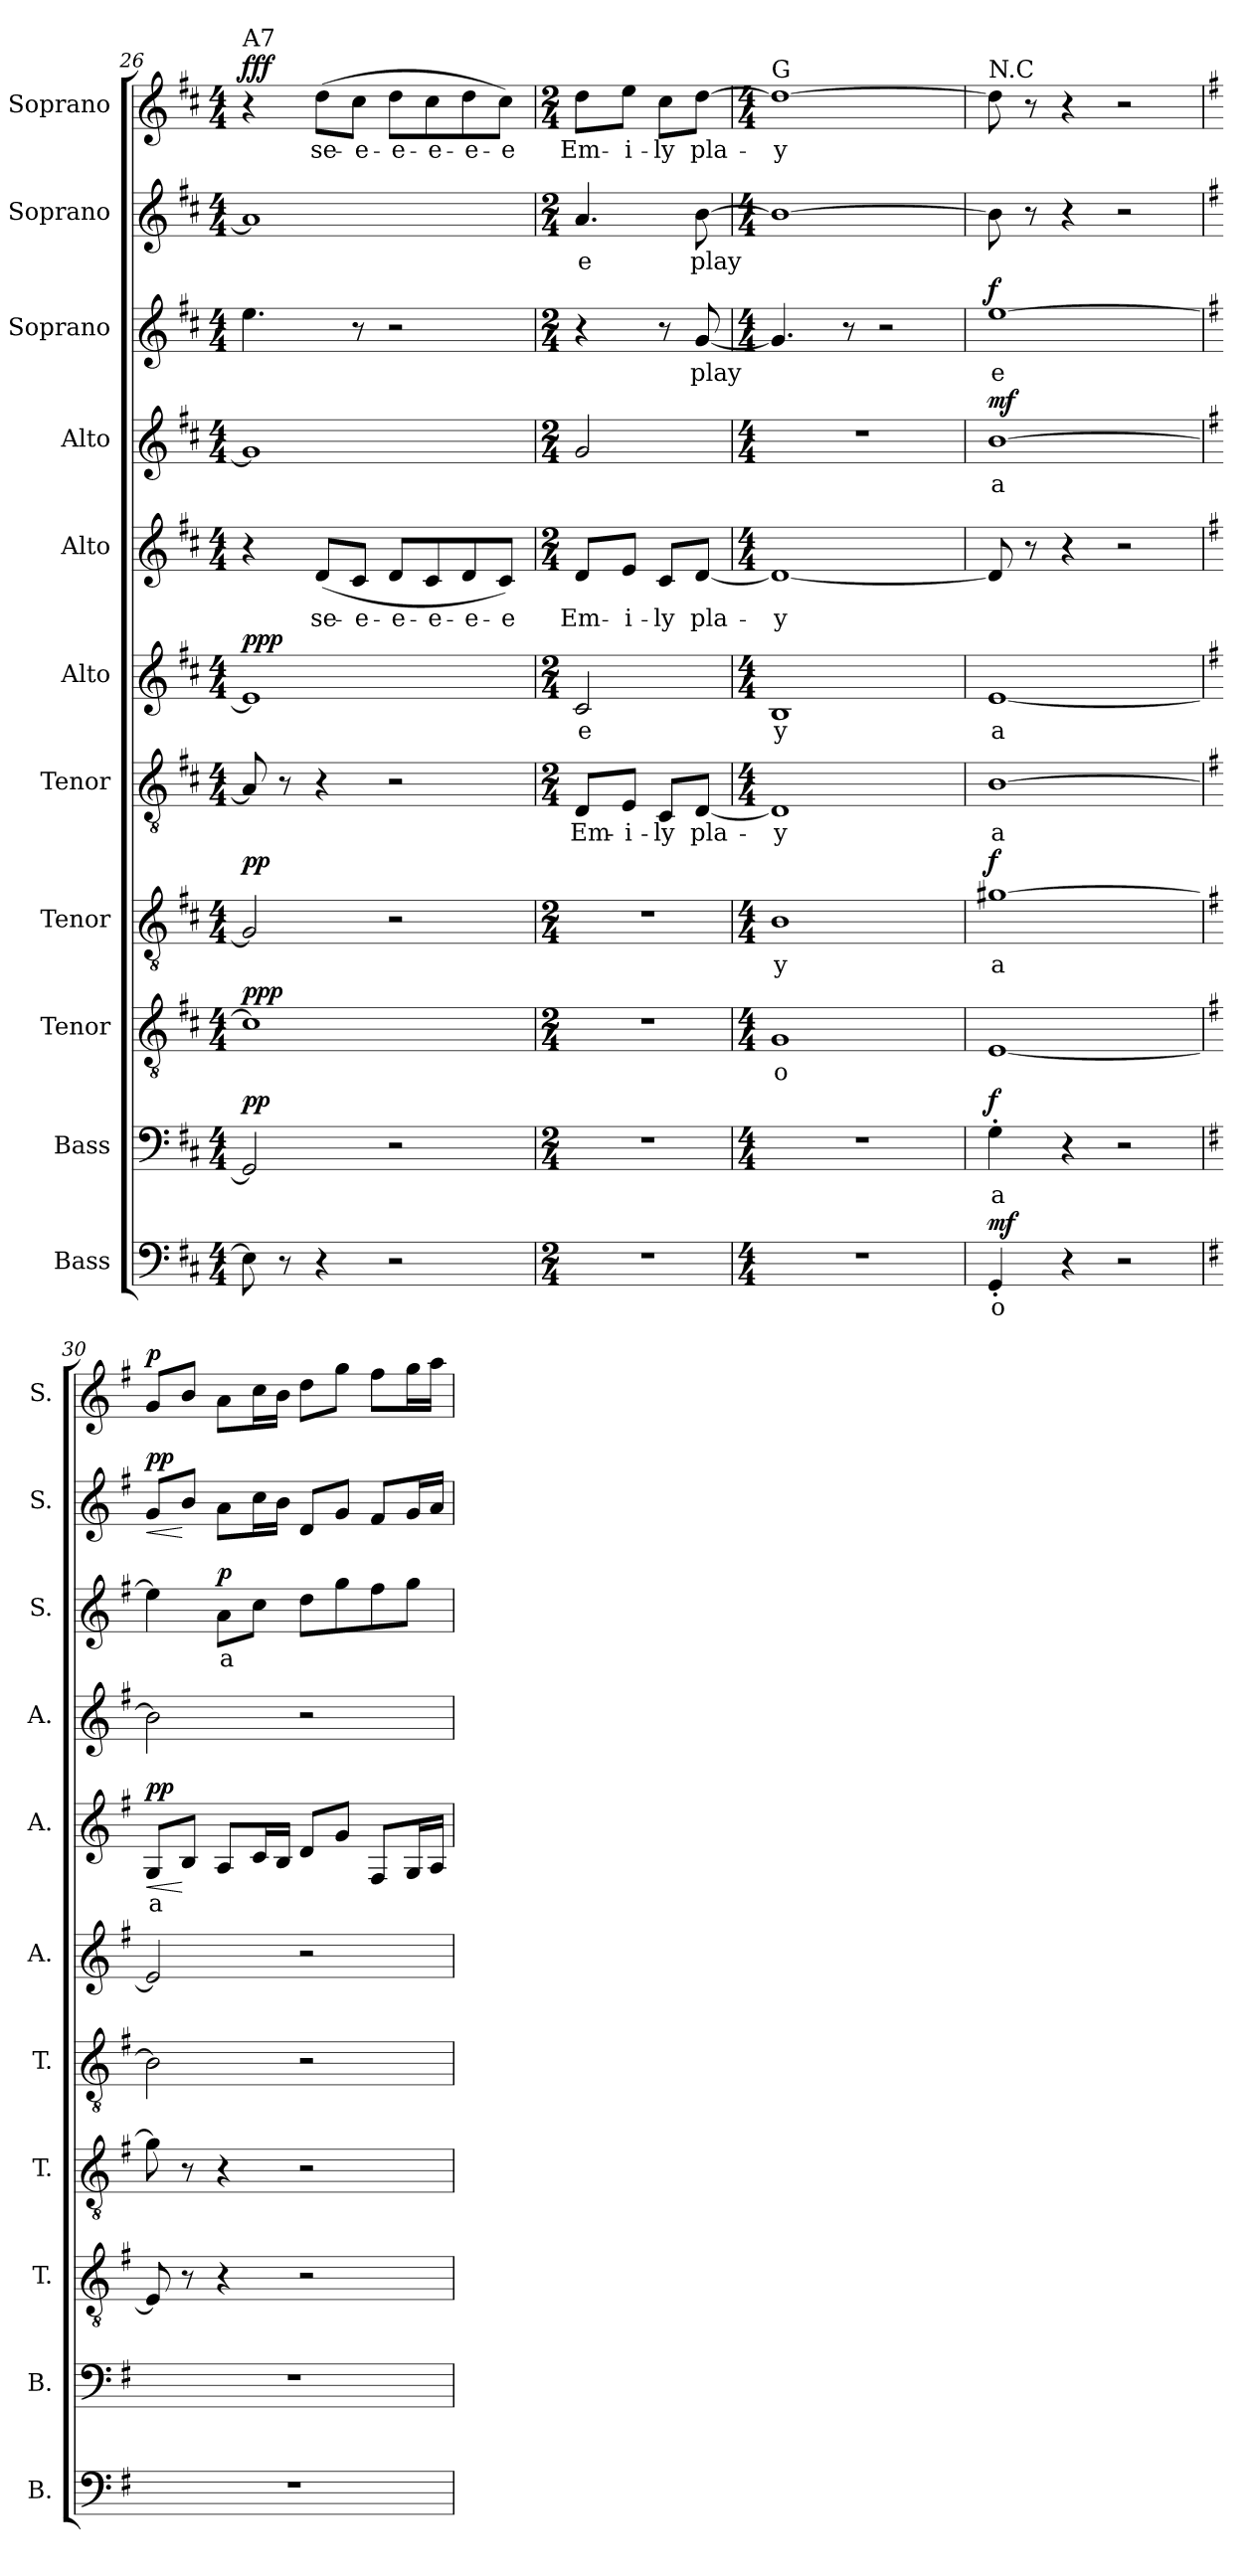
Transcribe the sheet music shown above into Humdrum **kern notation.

**kern	**text	**dynam	**kern	**text	**dynam	**kern	**text	**dynam	**kern	**text	**dynam	**kern	**text	**kern	**text	**dynam	**kern	**text	**dynam	**kern	**text	**dynam	**kern	**text	**dynam	**kern	**text	**dynam	**kern	**text	**dynam
*part11	*part11	*part11	*part10	*part10	*part10	*part9	*part9	*part9	*part8	*part8	*part8	*part7	*part7	*part6	*part6	*part6	*part5	*part5	*part5	*part4	*part4	*part4	*part3	*part3	*part3	*part2	*part2	*part2	*part1	*part1	*part1
*staff11	*staff11	*staff11	*staff10	*staff10	*staff10	*staff9	*staff9	*staff9	*staff8	*staff8	*staff8	*staff7	*staff7	*staff6	*staff6	*staff6	*staff5	*staff5	*staff5	*staff4	*staff4	*staff4	*staff3	*staff3	*staff3	*staff2	*staff2	*staff2	*staff1	*staff1	*staff1
*I"Bass	*	*	*I"Bass	*	*	*I"Tenor	*	*	*I"Tenor	*	*	*I"Tenor	*	*I"Alto	*	*	*I"Alto	*	*	*I"Alto	*	*	*I"Soprano	*	*	*I"Soprano	*	*	*I"Soprano	*	*
*I'B.	*	*	*I'B.	*	*	*I'T.	*	*	*I'T.	*	*	*I'T.	*	*I'A.	*	*	*I'A.	*	*	*I'A.	*	*	*I'S.	*	*	*I'S.	*	*	*I'S.	*	*
*clefF4	*	*	*clefF4	*	*	*clefGv2	*	*	*clefGv2	*	*	*clefGv2	*	*clefG2	*	*	*clefG2	*	*	*clefG2	*	*	*clefG2	*	*	*clefG2	*	*	*clefG2	*	*
*k[f#c#]	*	*	*k[f#c#]	*	*	*k[f#c#]	*	*	*k[f#c#]	*	*	*k[f#c#]	*	*k[f#c#]	*	*	*k[f#c#]	*	*	*k[f#c#]	*	*	*k[f#c#]	*	*	*k[f#c#]	*	*	*k[f#c#]	*	*
*M4/4	*	*	*M4/4	*	*	*M4/4	*	*	*M4/4	*	*	*M4/4	*	*M4/4	*	*	*M4/4	*	*	*M4/4	*	*	*M4/4	*	*	*M4/4	*	*	*M4/4	*	*
=26	=26	=26	=26	=26	=26	=26	=26	=26	=26	=26	=26	=26	=26	=26	=26	=26	=26	=26	=26	=26	=26	=26	=26	=26	=26	=26	=26	=26	=26	=26	=26
!	!	!	!	!	!	!	!	!	!	!	!	!	!	!	!	!	!	!	!	!	!	!	!	!	!	!	!	!	!LO:TX:a:t=A7	!	!
!	!	!	!	!	!LO:DY:b	!	!	!LO:DY:b	!	!	!LO:DY:b	!	!	!	!	!LO:DY:b	!	!	!	!	!	!	!	!	!	!	!	!	!	!	!LO:DY:b
8E\]	.	.	2GG/]	.	pp	1c#]	.	ppp	2G/]	.	pp	8A/]	.	1e]	.	ppp	4r	.	.	1g]	.	.	4.ee\	.	.	1a]	.	.	4r	.	fff
8r	.	.	.	.	.	.	.	.	.	.	.	8r	.	.	.	.	.	.	.	.	.	.	.	.	.	.	.	.	.	.	.
!	!	!	!	!	!	!	!	!	!	!	!	!	!	!	!	!	!	!LO:LY:b	!	!	!	!	!	!	!	!	!	!	!	!LO:LY:b	!
4r	.	.	.	.	.	.	.	.	.	.	.	4r	.	.	.	.	(<8d/L	se-	.	.	.	.	.	.	.	.	.	.	(>8dd\L	se-	.
!	!	!	!	!	!	!	!	!	!	!	!	!	!	!	!	!	!	!LO:LY:b	!	!	!	!	!	!	!	!	!	!	!	!LO:LY:b	!
.	.	.	.	.	.	.	.	.	.	.	.	.	.	.	.	.	8c#/J	-e-	.	.	.	.	8r	.	.	.	.	.	8cc#\J	-e-	.
!	!	!	!	!	!	!	!	!	!	!	!	!	!	!	!	!	!	!LO:LY:b	!	!	!	!	!	!	!	!	!	!	!	!LO:LY:b	!
2r	.	.	2r	.	.	.	.	.	2r	.	.	2r	.	.	.	.	8d/L	-e-	.	.	.	.	2r	.	.	.	.	.	8dd\L	-e-	.
!	!	!	!	!	!	!	!	!	!	!	!	!	!	!	!	!	!	!LO:LY:b	!	!	!	!	!	!	!	!	!	!	!	!LO:LY:b	!
.	.	.	.	.	.	.	.	.	.	.	.	.	.	.	.	.	8c#/	-e-	.	.	.	.	.	.	.	.	.	.	8cc#\	-e-	.
!	!	!	!	!	!	!	!	!	!	!	!	!	!	!	!	!	!	!LO:LY:b	!	!	!	!	!	!	!	!	!	!	!	!LO:LY:b	!
.	.	.	.	.	.	.	.	.	.	.	.	.	.	.	.	.	8d/	-e-	.	.	.	.	.	.	.	.	.	.	8dd\	-e-	.
!	!	!	!	!	!	!	!	!	!	!	!	!	!	!	!	!	!	!LO:LY:b	!	!	!	!	!	!	!	!	!	!	!	!LO:LY:b	!
.	.	.	.	.	.	.	.	.	.	.	.	.	.	.	.	.	8c#/J)	-e	.	.	.	.	.	.	.	.	.	.	8cc#\J)	-e	.
!!LO:PB:g=z
=27	=27	=27	=27	=27	=27	=27	=27	=27	=27	=27	=27	=27	=27	=27	=27	=27	=27	=27	=27	=27	=27	=27	=27	=27	=27	=27	=27	=27	=27	=27	=27
*M2/4	*	*	*M2/4	*	*	*M2/4	*	*	*M2/4	*	*	*M2/4	*	*M2/4	*	*	*M2/4	*	*	*M2/4	*	*	*M2/4	*	*	*M2/4	*	*	*M2/4	*	*
!	!	!	!	!	!	!	!	!	!	!	!	!	!LO:LY:b	!	!LO:LY:b	!	!	!LO:LY:b	!	!	!	!	!	!	!	!	!LO:LY:b	!	!	!LO:LY:b	!
2r	.	.	2r	.	.	2r	.	.	2r	.	.	8D/L	Em-	2c#/	e	.	8d/L	Em-	.	2g/	.	.	4r	.	.	4.a/	e	.	8dd\L	Em-	.
!	!	!	!	!	!	!	!	!	!	!	!	!	!LO:LY:b	!	!	!	!	!LO:LY:b	!	!	!	!	!	!	!	!	!	!	!	!LO:LY:b	!
.	.	.	.	.	.	.	.	.	.	.	.	8E/J	-i-	.	.	.	8e/J	-i-	.	.	.	.	.	.	.	.	.	.	8ee\J	-i-	.
!	!	!	!	!	!	!	!	!	!	!	!	!	!LO:LY:b	!	!	!	!	!LO:LY:b	!	!	!	!	!	!	!	!	!	!	!	!LO:LY:b	!
.	.	.	.	.	.	.	.	.	.	.	.	8C#/L	-ly	.	.	.	8c#/L	-ly	.	.	.	.	8r	.	.	.	.	.	8cc#\L	-ly	.
!	!	!	!	!	!	!	!	!	!	!	!	!	!LO:LY:b	!	!	!	!	!LO:LY:b	!	!	!	!	!	!LO:LY:b	!	!	!LO:LY:b	!	!	!LO:LY:b	!
.	.	.	.	.	.	.	.	.	.	.	.	[8D/J	pla-	.	.	.	[8d/J	pla-	.	.	.	.	[8g/	play	.	[8b\	play	.	[8dd\J	pla-	.
=28	=28	=28	=28	=28	=28	=28	=28	=28	=28	=28	=28	=28	=28	=28	=28	=28	=28	=28	=28	=28	=28	=28	=28	=28	=28	=28	=28	=28	=28	=28	=28
*M4/4	*	*	*M4/4	*	*	*M4/4	*	*	*M4/4	*	*	*M4/4	*	*M4/4	*	*	*M4/4	*	*	*M4/4	*	*	*M4/4	*	*	*M4/4	*	*	*M4/4	*	*
!	!	!	!	!	!	!	!	!	!	!	!	!	!	!	!	!	!	!	!	!	!	!	!	!	!	!	!	!	!LO:TX:a:t=G	!	!
!	!	!	!	!	!	!	!LO:LY:b	!	!	!LO:LY:b	!	!	!LO:LY:b	!	!LO:LY:b	!	!	!LO:LY:b	!	!	!	!	!	!	!	!	!	!	!	!LO:LY:b	!
1r	.	.	1r	.	.	1G	o	.	1B	y	.	1D]	-y	1B	y	.	1d_	-y	.	1r	.	.	4.g/]	.	.	1b_	.	.	1dd_	-y	.
.	.	.	.	.	.	.	.	.	.	.	.	.	.	.	.	.	.	.	.	.	.	.	8r	.	.	.	.	.	.	.	.
.	.	.	.	.	.	.	.	.	.	.	.	.	.	.	.	.	.	.	.	.	.	.	2r	.	.	.	.	.	.	.	.
=29	=29	=29	=29	=29	=29	=29	=29	=29	=29	=29	=29	=29	=29	=29	=29	=29	=29	=29	=29	=29	=29	=29	=29	=29	=29	=29	=29	=29	=29	=29	=29
!	!	!	!	!	!	!	!	!	!	!	!	!	!	!	!	!	!	!	!	!	!	!	!	!	!	!	!	!	!LO:TX:a:t=N.C	!	!
!	!LO:LY:b	!LO:DY:b	!	!LO:LY:b	!LO:DY:b	!	!	!	!	!LO:LY:b	!LO:DY:b	!	!LO:LY:b	!	!LO:LY:b	!	!	!	!	!	!LO:LY:b	!LO:DY:b	!	!LO:LY:b	!LO:DY:b	!	!	!	!	!	!
4GG'/	o	mf	4G'\	a	f	[1E	.	.	[1g#X	a	f	[1B	a	[1e	a	.	8d/]	.	.	[1b	a	mf	[1ee	e	f	8b\]	.	.	8dd\]	.	.
.	.	.	.	.	.	.	.	.	.	.	.	.	.	.	.	.	8r	.	.	.	.	.	.	.	.	8r	.	.	8r	.	.
4r	.	.	4r	.	.	.	.	.	.	.	.	.	.	.	.	.	4r	.	.	.	.	.	.	.	.	4r	.	.	4r	.	.
2r	.	.	2r	.	.	.	.	.	.	.	.	.	.	.	.	.	2r	.	.	.	.	.	.	.	.	2r	.	.	2r	.	.
=30	=30	=30	=30	=30	=30	=30	=30	=30	=30	=30	=30	=30	=30	=30	=30	=30	=30	=30	=30	=30	=30	=30	=30	=30	=30	=30	=30	=30	=30	=30	=30
*k[f#]	*	*	*k[f#]	*	*	*k[f#]	*	*	*k[f#]	*	*	*k[f#]	*	*k[f#]	*	*	*k[f#]	*	*	*k[f#]	*	*	*k[f#]	*	*	*k[f#]	*	*	*k[f#]	*	*
*	*	*	*	*	*	*	*	*	*	*	*	*	*	*	*	*	*	*	*	*	*	*	*	*	*	*	*	*	*MM100	*	*
!	!	!	!	!	!	!	!	!	!	!	!	!	!	!	!	!	!	!LO:LY:b	!LO:HP:b	!	!	!	!	!	!	!	!	!LO:HP:b	!	!	!
!	!	!	!	!	!	!	!	!	!	!	!	!	!	!	!	!	!	!	!LO:DY:n=1:b	!	!	!	!	!	!	!	!	!LO:DY:n=1:b	!	!	!LO:DY:b
1r	.	.	1r	.	.	8E/]	.	.	8g#\]	.	.	2B\]	.	2e/]	.	.	8G/L	a	< pp	2b\]	.	.	4ee\]	.	.	8g/L	.	< pp	8g/L	.	p
.	.	.	.	.	.	8r	.	.	8r	.	.	.	.	.	.	.	8B/J	.	[	.	.	.	.	.	.	8b/J	.	[	8b/J	.	.
!	!	!	!	!	!	!	!	!	!	!	!	!	!	!	!	!	!	!	!	!	!	!	!	!LO:LY:b	!LO:DY:b	!	!	!	!	!	!
.	.	.	.	.	.	4r	.	.	4r	.	.	.	.	.	.	.	8A/L	.	.	.	.	.	8a\L	a	p	8a\L	.	.	8a\L	.	.
.	.	.	.	.	.	.	.	.	.	.	.	.	.	.	.	.	16c/L	.	.	.	.	.	8cc\J	.	.	16cc\L	.	.	16cc\L	.	.
.	.	.	.	.	.	.	.	.	.	.	.	.	.	.	.	.	16B/JJ	.	.	.	.	.	.	.	.	16b\JJ	.	.	16b\JJ	.	.
.	.	.	.	.	.	2r	.	.	2r	.	.	2r	.	2r	.	.	8d/L	.	.	2r	.	.	8dd\L	.	.	8d/L	.	.	8dd\L	.	.
.	.	.	.	.	.	.	.	.	.	.	.	.	.	.	.	.	8g/J	.	.	.	.	.	8gg\	.	.	8g/J	.	.	8gg\J	.	.
.	.	.	.	.	.	.	.	.	.	.	.	.	.	.	.	.	8F#/L	.	.	.	.	.	8ff#\	.	.	8f#/L	.	.	8ff#\L	.	.
.	.	.	.	.	.	.	.	.	.	.	.	.	.	.	.	.	16G/L	.	.	.	.	.	8gg\J	.	.	16g/L	.	.	16gg\L	.	.
.	.	.	.	.	.	.	.	.	.	.	.	.	.	.	.	.	16A/JJ	.	.	.	.	.	.	.	.	16a/JJ	.	.	16aa\JJ	.	.
=	=	=	=	=	=	=	=	=	=	=	=	=	=	=	=	=	=	=	=	=	=	=	=	=	=	=	=	=	=	=	=
*-	*-	*-	*-	*-	*-	*-	*-	*-	*-	*-	*-	*-	*-	*-	*-	*-	*-	*-	*-	*-	*-	*-	*-	*-	*-	*-	*-	*-	*-	*-	*-
